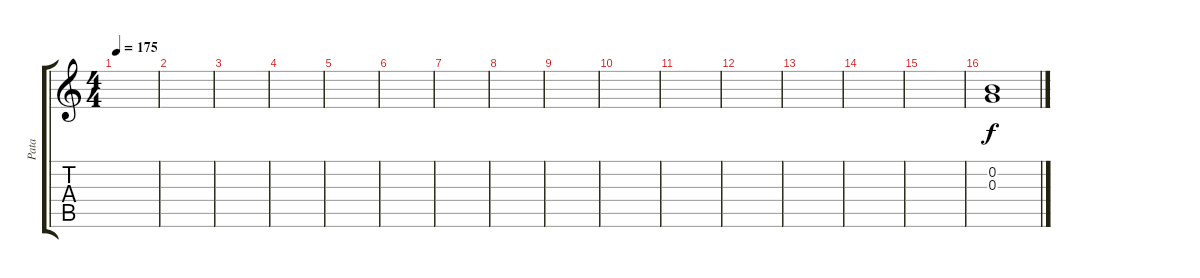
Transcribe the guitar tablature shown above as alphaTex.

\track ("Pata" "Pata") {instrument distortionguitar}
\staff {score tabs}
\tuning (E4 B3 G3 D3 A2 E2) {hide}
\ts (4 4)
\tempo 175
\clef g2
\ks c
|
|
|
|
|
|
|
|
|
|
|
|
|
|
|
(0.2 0.3).1
